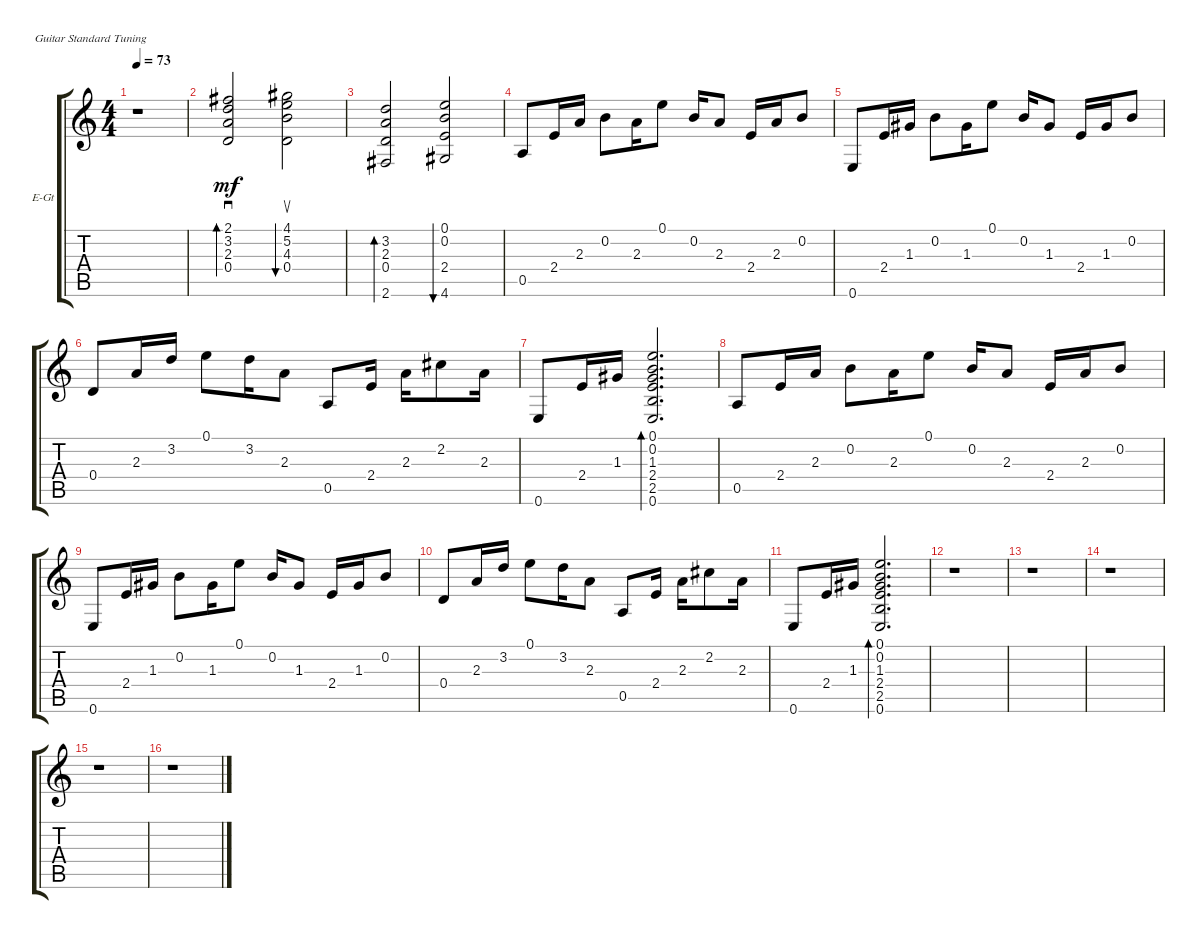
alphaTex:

\bracketExtendMode groupsimilarinstruments
\firstSystemTrackNameOrientation horizontal
\otherSystemsTrackNameOrientation horizontal
\track ("Les Paul B" "E-Gt") {instrument electricguitarclean}
\staff {score tabs}
\tuning (E4 B3 G3 D3 A2 E2)
\ts (4 4)
\tempo 73
\clef g2
\ks c
r.1{dy mf} |
(2.1 3.2 2.3 0.4).2{sd bd 237} (4.1 5.2 4.3 0.4).2{su bu 110} |
(3.2 2.3 0.4 2.6).2{bd 76} (0.1 0.2 2.4 4.6).2{bu 76} |
0.5.8 2.4.16 2.3.16 0.2.8 2.3.16 0.1.8 0.2.16 2.3.8 2.4.16 2.3.16 0.2.8 |
0.6.8 2.4.16 1.3.16 0.2.8 1.3.16 0.1.8 0.2.16 1.3.8 2.4.16 1.3.16 0.2.8 |
0.4.8 2.3.16 3.2.16 0.1.8 3.2.16 2.3.8 0.5.8 2.4.16 2.3.16 2.2.8 2.3.16 |
0.6.8 2.4.16 1.3.16 (0.1 0.2 1.3 2.4 2.5 0.6).2{d bd 237} |
0.5.8 2.4.16 2.3.16 0.2.8 2.3.16 0.1.8 0.2.16 2.3.8 2.4.16 2.3.16 0.2.8 |
0.6.8 2.4.16 1.3.16 0.2.8 1.3.16 0.1.8 0.2.16 1.3.8 2.4.16 1.3.16 0.2.8 |
0.4.8 2.3.16 3.2.16 0.1.8 3.2.16 2.3.8 0.5.8 2.4.16 2.3.16 2.2.8 2.3.16 |
0.6.8 2.4.16 1.3.16 (0.1 0.2 1.3 2.4 2.5 0.6).2{d bd 234} |
r.1 |
r.1 |
r.1 |
r.1 |
r.1
